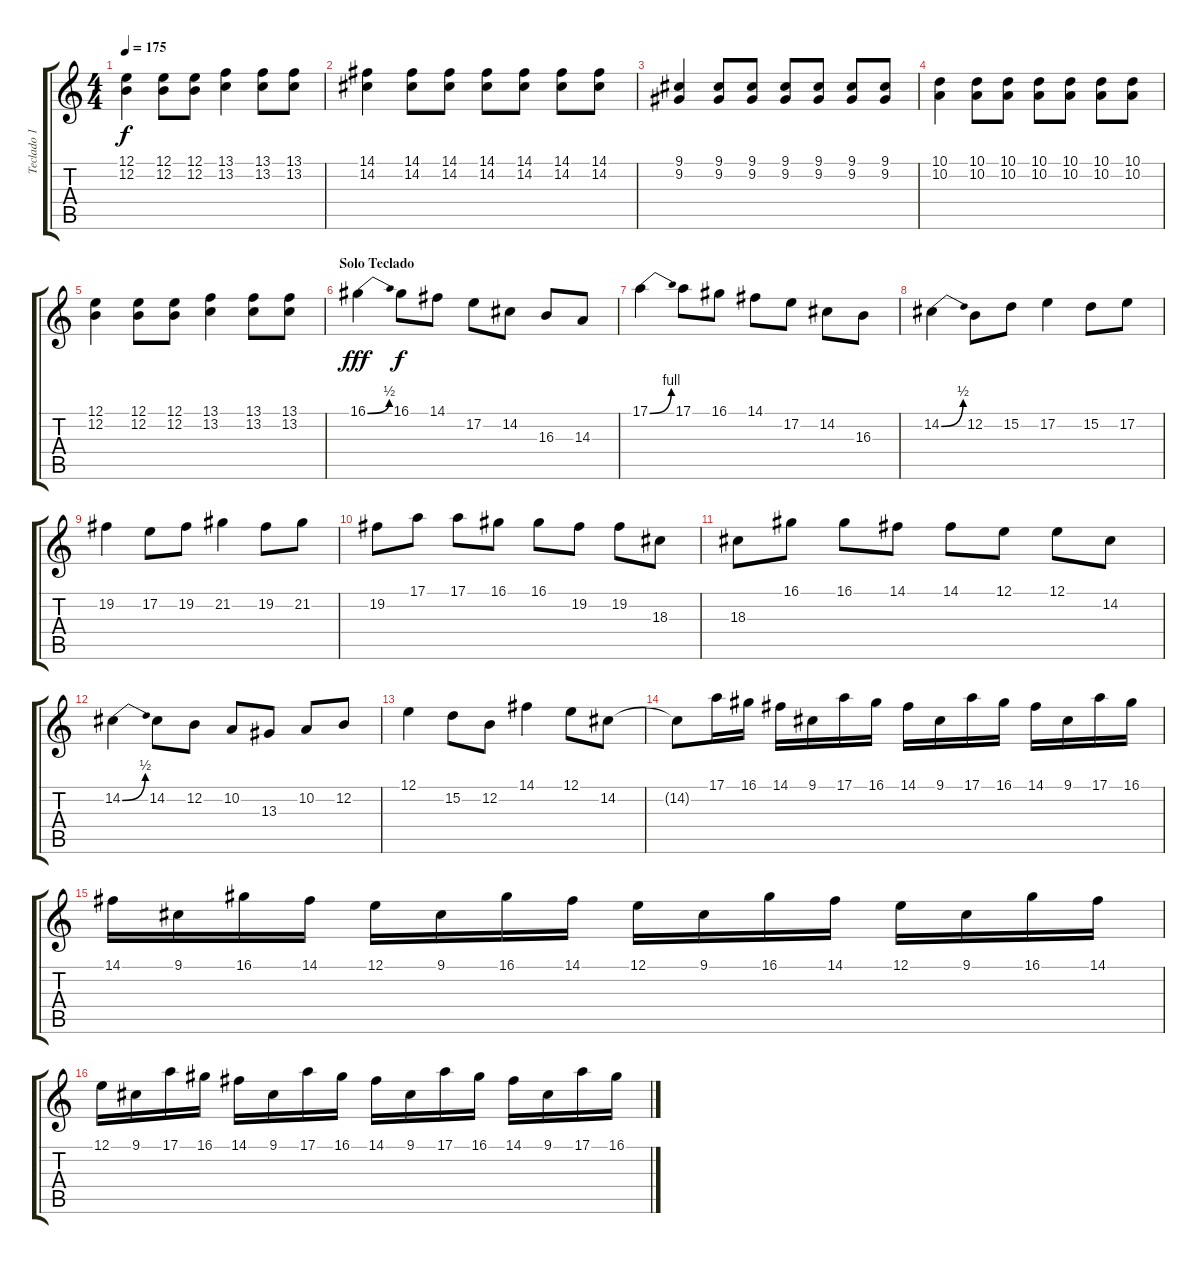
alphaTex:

\track ("Teclado 1" "Teclado 1") {instrument brightacousticpiano}
\staff {score tabs}
\tuning (E4 B3 G3 D3 A2 E2) {hide}
\ts (4 4)
\tempo 175
\clef g2
\ks c
(12.1 12.2).4{dy f} (12.1 12.2).8 (12.1 12.2).8 (13.1 13.2).4 (13.1 13.2).8 (13.1 13.2).8 |
(14.1 14.2).4{instrument brightacousticpiano} (14.1 14.2).8 (14.1 14.2).8 (14.1 14.2).8 (14.1 14.2).8 (14.1 14.2).8 (14.1 14.2).8 |
(9.1 9.2).4 (9.1 9.2).8 (9.1 9.2).8 (9.1 9.2).8 (9.1 9.2).8 (9.1 9.2).8 (9.1 9.2).8 |
(10.1 10.2).4 (10.1 10.2).8 (10.1 10.2).8 (10.1 10.2).8 (10.1 10.2).8 (10.1 10.2).8 (10.1 10.2).8 |
(12.1 12.2).4 (12.1 12.2).8 (12.1 12.2).8 (13.1 13.2).4 (13.1 13.2).8 (13.1 13.2).8 |
\section ("" "Solo Teclado")
16.1{be (bend 0 0 60 2)}.4{dy fff instrument lead1square} 16.1.8{dy f} 14.1.8 17.2.8 14.2.8 16.3.8 14.3.8 |
17.1{be (bend 0 0 60 4)}.4 17.1.8 16.1.8 14.1.8 17.2.8 14.2.8 16.3.8 |
14.2{be (bend 0 0 60 2)}.4 12.2.8 15.2.8 17.2.4 15.2.8 17.2.8 |
19.2.4 17.2.8 19.2.8 21.2.4 19.2.8 21.2.8 |
19.2.8 17.1.8 17.1.8 16.1.8 16.1.8 19.2.8 19.2.8 18.3.8 |
18.3.8 16.1.8 16.1.8 14.1.8 14.1.8 12.1.8 12.1.8 14.2.8 |
14.2{be (bend 0 0 60 2)}.4 14.2.8 12.2.8 10.2.8 13.3.8 10.2.8 12.2.8 |
12.1.4 15.2.8 12.2.8 14.1.4 12.1.8 14.2.8 |
14.2{t}.8 17.1.16 16.1.16 14.1.16 9.1.16 17.1.16 16.1.16 14.1.16 9.1.16 17.1.16 16.1.16 14.1.16 9.1.16 17.1.16 16.1.16 |
14.1.16 9.1.16 16.1.16 14.1.16 12.1.16 9.1.16 16.1.16 14.1.16 12.1.16 9.1.16 16.1.16 14.1.16 12.1.16 9.1.16 16.1.16 14.1.16 |
12.1.16 9.1.16 17.1.16 16.1.16 14.1.16 9.1.16 17.1.16 16.1.16 14.1.16 9.1.16 17.1.16 16.1.16 14.1.16 9.1.16 17.1.16 16.1.16
